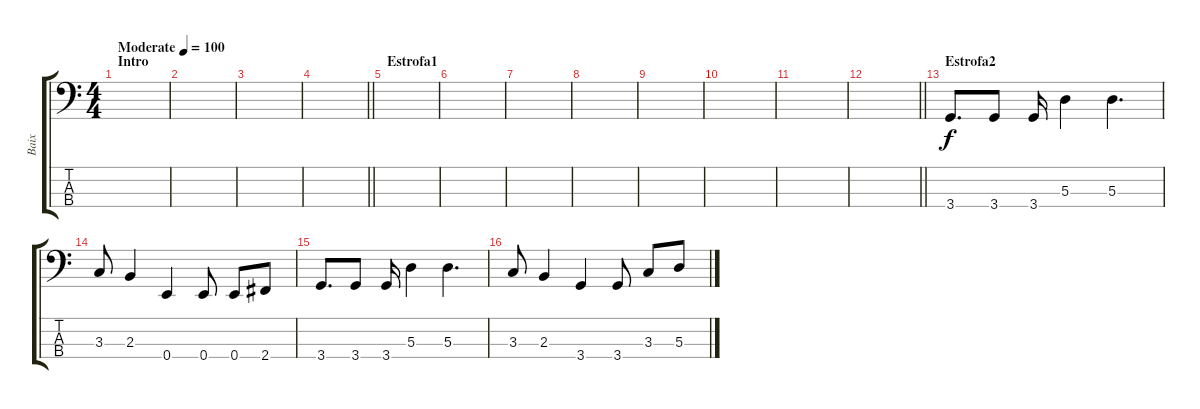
\track ("Baix" "Baix") {instrument electricbassfinger}
\staff {score tabs}
\tuning (G2 D2 A1 E1) {hide}
\ts (4 4)
\section ("" "Intro")
\tempo (100 "Moderate")
\clef f4
\ks c
|
|
|
\barLineRight lightlight
|
\section ("" "Estrofa1")
|
|
|
|
|
|
|
\barLineRight lightlight
|
\section ("" "Estrofa2")
3.4.8{d} 3.4.8 3.4.16 5.3.4 5.3.4{d} |
3.3.8 2.3.4 0.4.4 0.4.8 0.4.8 2.4.8 |
3.4.8{d} 3.4.8 3.4.16 5.3.4 5.3.4{d} |
3.3.8 2.3.4 3.4.4 3.4.8 3.3.8 5.3.8
